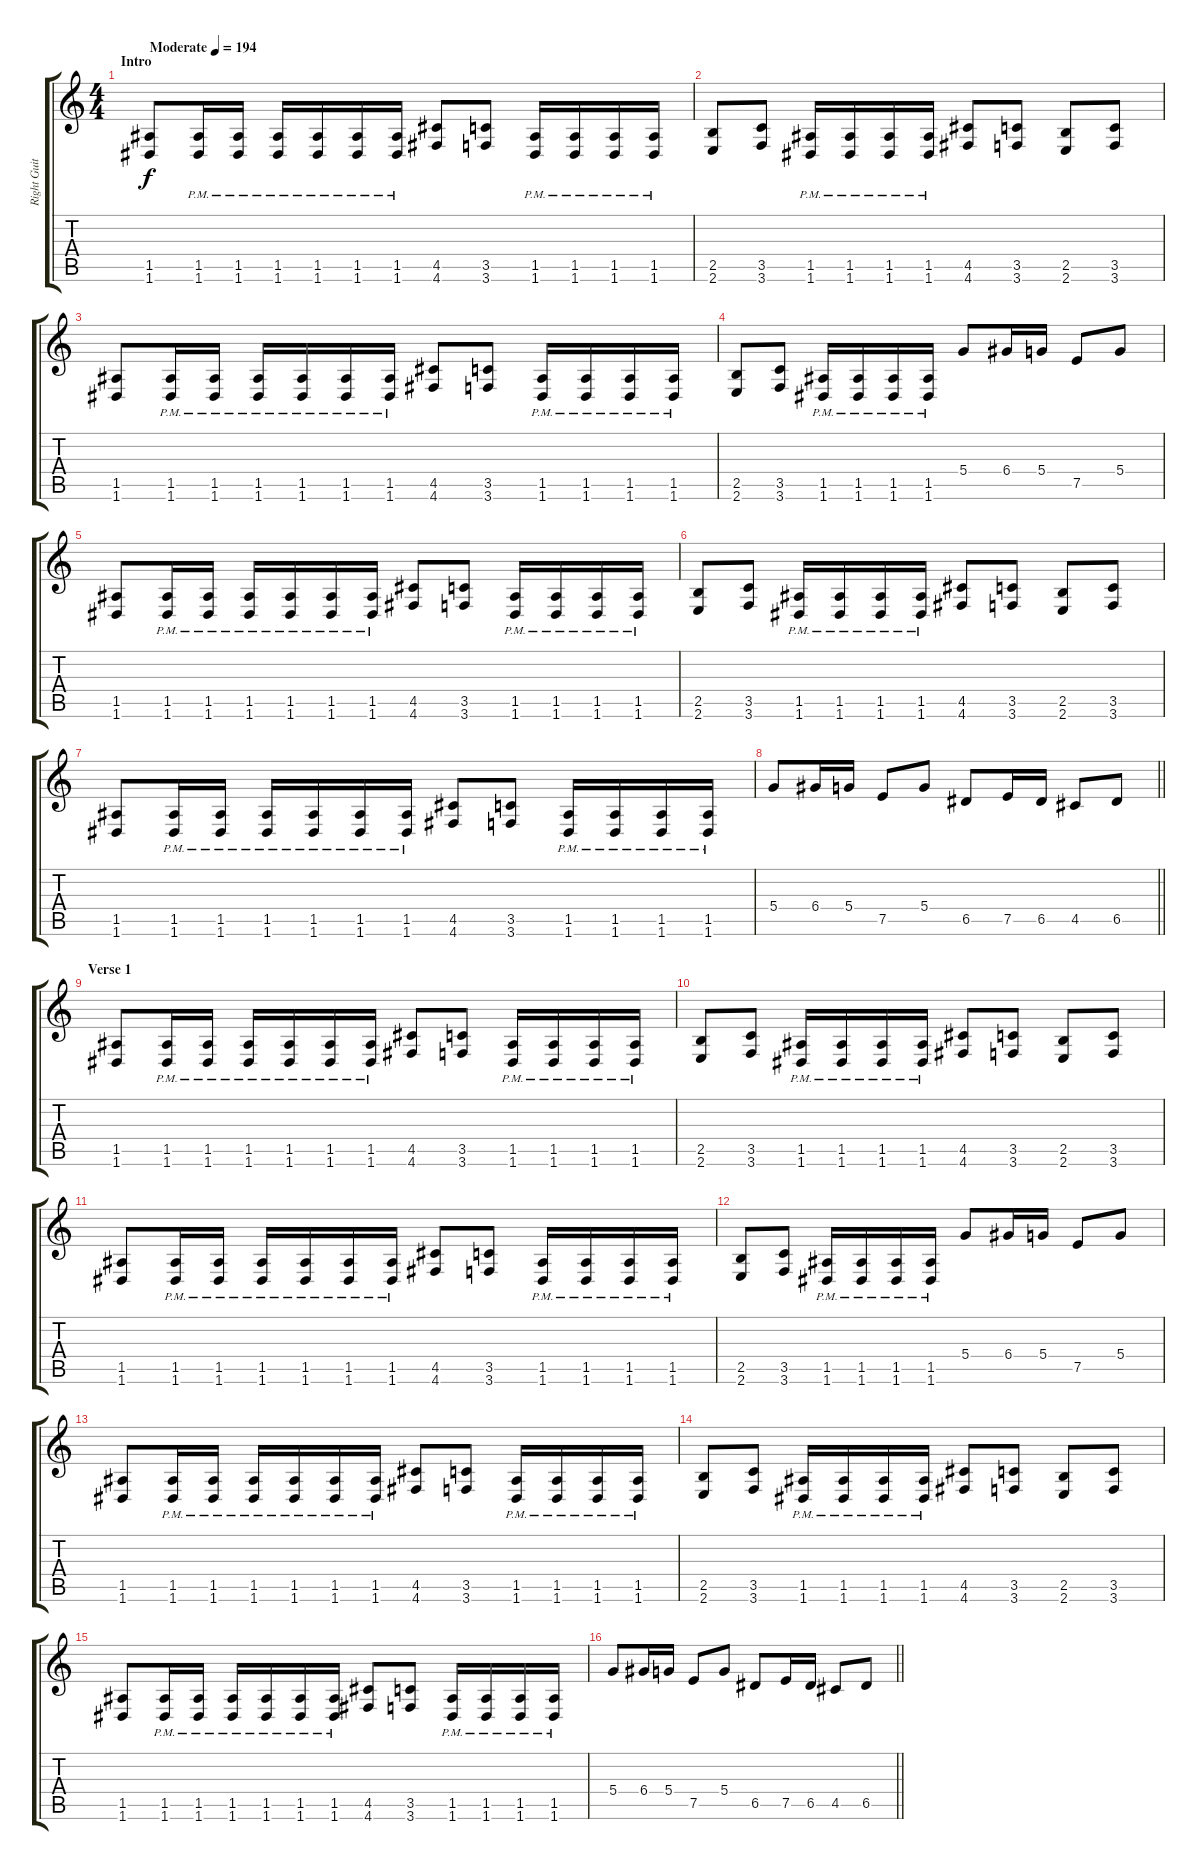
\track ("Right Guitar" "Right Guit") {instrument overdrivenguitar}
\staff {score tabs}
\tuning (E4 B3 G3 D3 A2 D2) {hide}
\ts (4 4)
\section ("" "Intro")
\tempo (194 "Moderate")
\clef g2
\ks c
(1.5 1.6).8{dy f instrument overdrivenguitar} (1.5{pm} 1.6{pm}).16 (1.5{pm} 1.6{pm}).16 (1.5{pm} 1.6{pm}).16 (1.5{pm} 1.6{pm}).16 (1.5{pm} 1.6{pm}).16 (1.5{pm} 1.6{pm}).16 (4.5 4.6).8 (3.5 3.6).8 (1.5{pm} 1.6{pm}).16 (1.5{pm} 1.6{pm}).16 (1.5{pm} 1.6{pm}).16 (1.5{pm} 1.6{pm}).16 |
(2.5 2.6).8 (3.5 3.6).8 (1.5{pm} 1.6{pm}).16 (1.5{pm} 1.6{pm}).16 (1.5{pm} 1.6{pm}).16 (1.5{pm} 1.6{pm}).16 (4.5 4.6).8 (3.5 3.6).8 (2.5 2.6).8 (3.5 3.6).8 |
(1.5 1.6).8 (1.5{pm} 1.6{pm}).16 (1.5{pm} 1.6{pm}).16 (1.5{pm} 1.6{pm}).16 (1.5{pm} 1.6{pm}).16 (1.5{pm} 1.6{pm}).16 (1.5{pm} 1.6{pm}).16 (4.5 4.6).8 (3.5 3.6).8 (1.5{pm} 1.6{pm}).16 (1.5{pm} 1.6{pm}).16 (1.5{pm} 1.6{pm}).16 (1.5{pm} 1.6{pm}).16 |
(2.5 2.6).8 (3.5 3.6).8 (1.5{pm} 1.6{pm}).16 (1.5{pm} 1.6{pm}).16 (1.5{pm} 1.6{pm}).16 (1.5{pm} 1.6{pm}).16 5.4.8 6.4.16 5.4.16 7.5.8 5.4.8 |
(1.5 1.6).8 (1.5{pm} 1.6{pm}).16 (1.5{pm} 1.6{pm}).16 (1.5{pm} 1.6{pm}).16 (1.5{pm} 1.6{pm}).16 (1.5{pm} 1.6{pm}).16 (1.5{pm} 1.6{pm}).16 (4.5 4.6).8 (3.5 3.6).8 (1.5{pm} 1.6{pm}).16 (1.5{pm} 1.6{pm}).16 (1.5{pm} 1.6{pm}).16 (1.5{pm} 1.6{pm}).16 |
(2.5 2.6).8 (3.5 3.6).8 (1.5{pm} 1.6{pm}).16 (1.5{pm} 1.6{pm}).16 (1.5{pm} 1.6{pm}).16 (1.5{pm} 1.6{pm}).16 (4.5 4.6).8 (3.5 3.6).8 (2.5 2.6).8 (3.5 3.6).8 |
(1.5 1.6).8 (1.5{pm} 1.6{pm}).16 (1.5{pm} 1.6{pm}).16 (1.5{pm} 1.6{pm}).16 (1.5{pm} 1.6{pm}).16 (1.5{pm} 1.6{pm}).16 (1.5{pm} 1.6{pm}).16 (4.5 4.6).8 (3.5 3.6).8 (1.5{pm} 1.6{pm}).16 (1.5{pm} 1.6{pm}).16 (1.5{pm} 1.6{pm}).16 (1.5{pm} 1.6{pm}).16 |
\barLineRight lightlight
5.4.8 6.4.16 5.4.16 7.5.8 5.4.8 6.5.8 7.5.16 6.5.16 4.5.8 6.5.8 |
\section ("" "Verse 1")
(1.5 1.6).8 (1.5{pm} 1.6{pm}).16 (1.5{pm} 1.6{pm}).16 (1.5{pm} 1.6{pm}).16 (1.5{pm} 1.6{pm}).16 (1.5{pm} 1.6{pm}).16 (1.5{pm} 1.6{pm}).16 (4.5 4.6).8 (3.5 3.6).8 (1.5{pm} 1.6{pm}).16 (1.5{pm} 1.6{pm}).16 (1.5{pm} 1.6{pm}).16 (1.5{pm} 1.6{pm}).16 |
(2.5 2.6).8 (3.5 3.6).8 (1.5{pm} 1.6{pm}).16 (1.5{pm} 1.6{pm}).16 (1.5{pm} 1.6{pm}).16 (1.5{pm} 1.6{pm}).16 (4.5 4.6).8 (3.5 3.6).8 (2.5 2.6).8 (3.5 3.6).8 |
(1.5 1.6).8 (1.5{pm} 1.6{pm}).16 (1.5{pm} 1.6{pm}).16 (1.5{pm} 1.6{pm}).16 (1.5{pm} 1.6{pm}).16 (1.5{pm} 1.6{pm}).16 (1.5{pm} 1.6{pm}).16 (4.5 4.6).8 (3.5 3.6).8 (1.5{pm} 1.6{pm}).16 (1.5{pm} 1.6{pm}).16 (1.5{pm} 1.6{pm}).16 (1.5{pm} 1.6{pm}).16 |
(2.5 2.6).8 (3.5 3.6).8 (1.5{pm} 1.6{pm}).16 (1.5{pm} 1.6{pm}).16 (1.5{pm} 1.6{pm}).16 (1.5{pm} 1.6{pm}).16 5.4.8 6.4.16 5.4.16 7.5.8 5.4.8 |
(1.5 1.6).8 (1.5{pm} 1.6{pm}).16 (1.5{pm} 1.6{pm}).16 (1.5{pm} 1.6{pm}).16 (1.5{pm} 1.6{pm}).16 (1.5{pm} 1.6{pm}).16 (1.5{pm} 1.6{pm}).16 (4.5 4.6).8 (3.5 3.6).8 (1.5{pm} 1.6{pm}).16 (1.5{pm} 1.6{pm}).16 (1.5{pm} 1.6{pm}).16 (1.5{pm} 1.6{pm}).16 |
(2.5 2.6).8 (3.5 3.6).8 (1.5{pm} 1.6{pm}).16 (1.5{pm} 1.6{pm}).16 (1.5{pm} 1.6{pm}).16 (1.5{pm} 1.6{pm}).16 (4.5 4.6).8 (3.5 3.6).8 (2.5 2.6).8 (3.5 3.6).8 |
(1.5 1.6).8 (1.5{pm} 1.6{pm}).16 (1.5{pm} 1.6{pm}).16 (1.5{pm} 1.6{pm}).16 (1.5{pm} 1.6{pm}).16 (1.5{pm} 1.6{pm}).16 (1.5{pm} 1.6{pm}).16 (4.5 4.6).8 (3.5 3.6).8 (1.5{pm} 1.6{pm}).16 (1.5{pm} 1.6{pm}).16 (1.5{pm} 1.6{pm}).16 (1.5{pm} 1.6{pm}).16 |
\barLineRight lightlight
5.4.8 6.4.16 5.4.16 7.5.8 5.4.8 6.5.8 7.5.16 6.5.16 4.5.8 6.5.8
